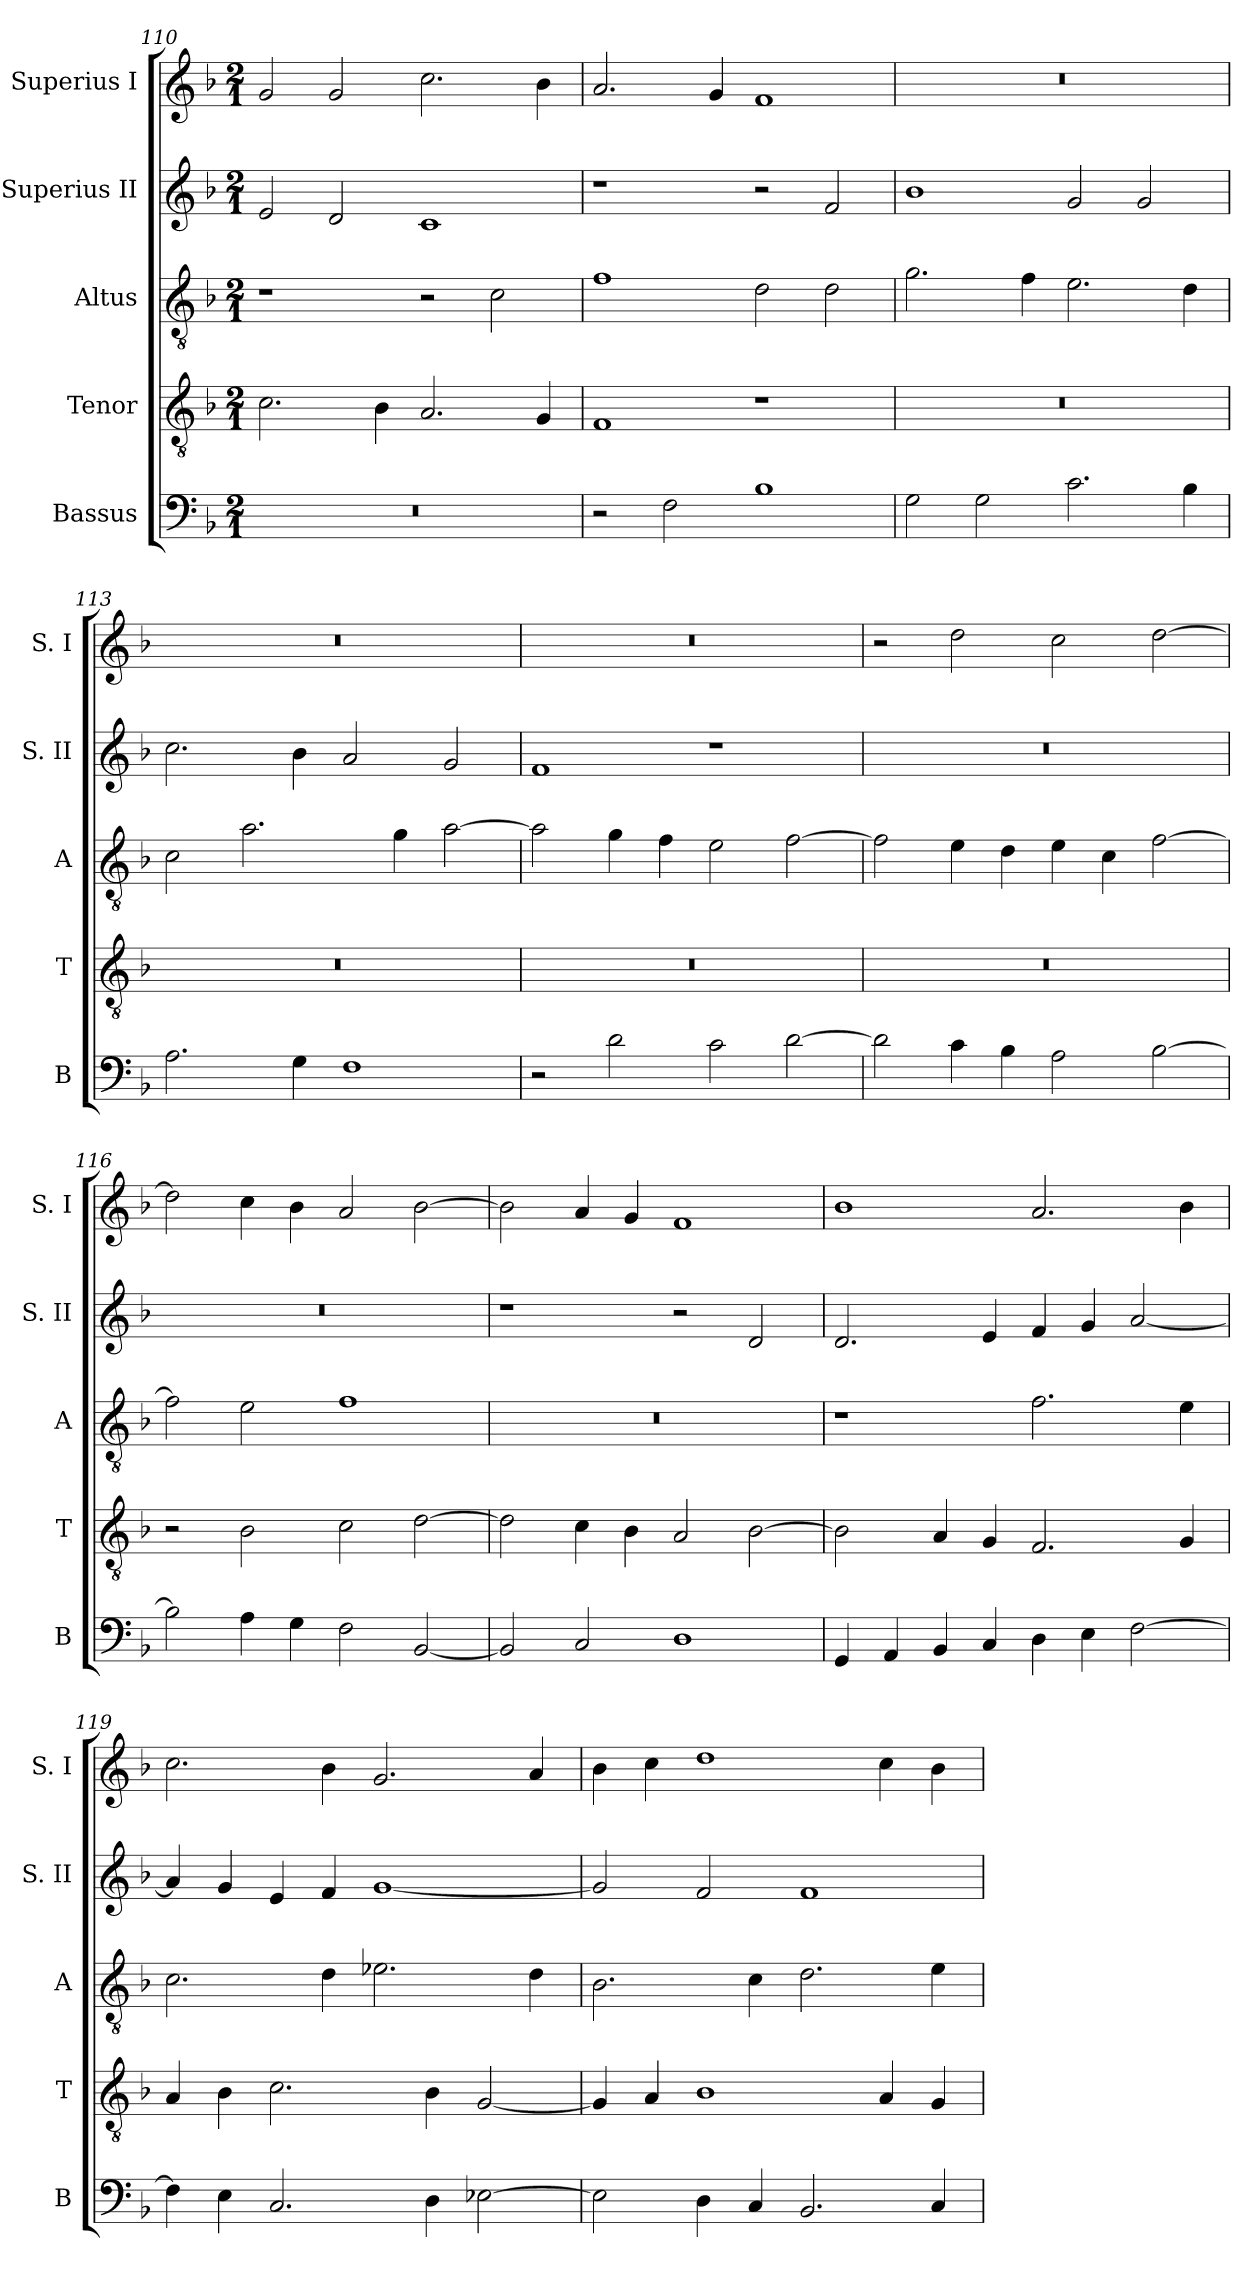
**kern	**kern	**kern	**kern	**kern
*part5	*part4	*part3	*part2	*part1
*staff5	*staff4	*staff3	*staff2	*staff1
*I"Bassus	*I"Tenor	*I"Altus	*I"Superius II	*I"Superius I
*I'B	*I'T	*I'A	*I'S. II	*I'S. I
*clefF4	*clefGv2	*clefGv2	*clefG2	*clefG2
*k[b-]	*k[b-]	*k[b-]	*k[b-]	*k[b-]
*F:	*F:	*F:	*F:	*F:
*M2/1	*M2/1	*M2/1	*M2/1	*M2/1
=110	=110	=110	=110	=110
0r	2.c	1r	2e	2g
.	.	.	2d	2g
.	4B-	.	.	.
.	2.A	2r	1c	2.cc
.	.	2c	.	.
.	4G	.	.	4b-
=111	=111	=111	=111	=111
2r	1F	1f	1r	2.a
2F	.	.	.	.
.	.	.	.	4g
1B-	1r	2d	2r	1f
.	.	2d	2f	.
=112	=112	=112	=112	=112
2G	0r	2.g	1b-	0r
2G	.	.	.	.
.	.	4f	.	.
2.c	.	2.e	2g	.
.	.	.	2g	.
4B-	.	4d	.	.
=113	=113	=113	=113	=113
2.A	0r	2c	2.cc	0r
.	.	2.a	.	.
4G	.	.	4b-	.
1F	.	.	2a	.
.	.	4g	.	.
.	.	[2a	2g	.
=114	=114	=114	=114	=114
2r	0r	2a]	1f	0r
2d	.	4g	.	.
.	.	4f	.	.
2c	.	2e	1r	.
[2d	.	[2f	.	.
=115	=115	=115	=115	=115
2d]	0r	2f]	0r	2r
4c	.	4e	.	2dd
4B-	.	4d	.	.
2A	.	4e	.	2cc
.	.	4c	.	.
[2B-	.	[2f	.	[2dd
=116	=116	=116	=116	=116
2B-]	2r	2f]	0r	2dd]
4A	2B-	2e	.	4cc
4G	.	.	.	4b-
2F	2c	1f	.	2a
[2BB-	[2d	.	.	[2b-
=117	=117	=117	=117	=117
2BB-]	2d]	0r	1r	2b-]
2C	4c	.	.	4a
.	4B-	.	.	4g
1D	2A	.	2r	1f
.	[2B-	.	2d	.
=118	=118	=118	=118	=118
4GG	2B-]	1r	2.d	1b-
4AA	.	.	.	.
4BB-	4A	.	.	.
4C	4G	.	4e	.
4D	2.F	2.f	4f	2.a
4E	.	.	4g	.
[2F	.	.	[2a	.
.	4G	4e	.	4b-
=119	=119	=119	=119	=119
4F]	4A	2.c	4a]	2.cc
4E	4B-	.	4g	.
2.C	2.c	.	4e	.
.	.	4d	4f	4b-
.	.	2.e-X	[1g	2.g
4D	4B-	.	.	.
[2E-X	[2G	.	.	.
.	.	4d	.	4a
=120	=120	=120	=120	=120
2E-]	4G]	2.B-	2g]	4b-
.	4A	.	.	4cc
4D	1B-	.	2f	1dd
4C	.	4c	.	.
2.BB-	.	2.d	1f	.
.	4A	.	.	4cc
4C	4G	4e	.	4b-
=	=	=	=	=
*-	*-	*-	*-	*-
